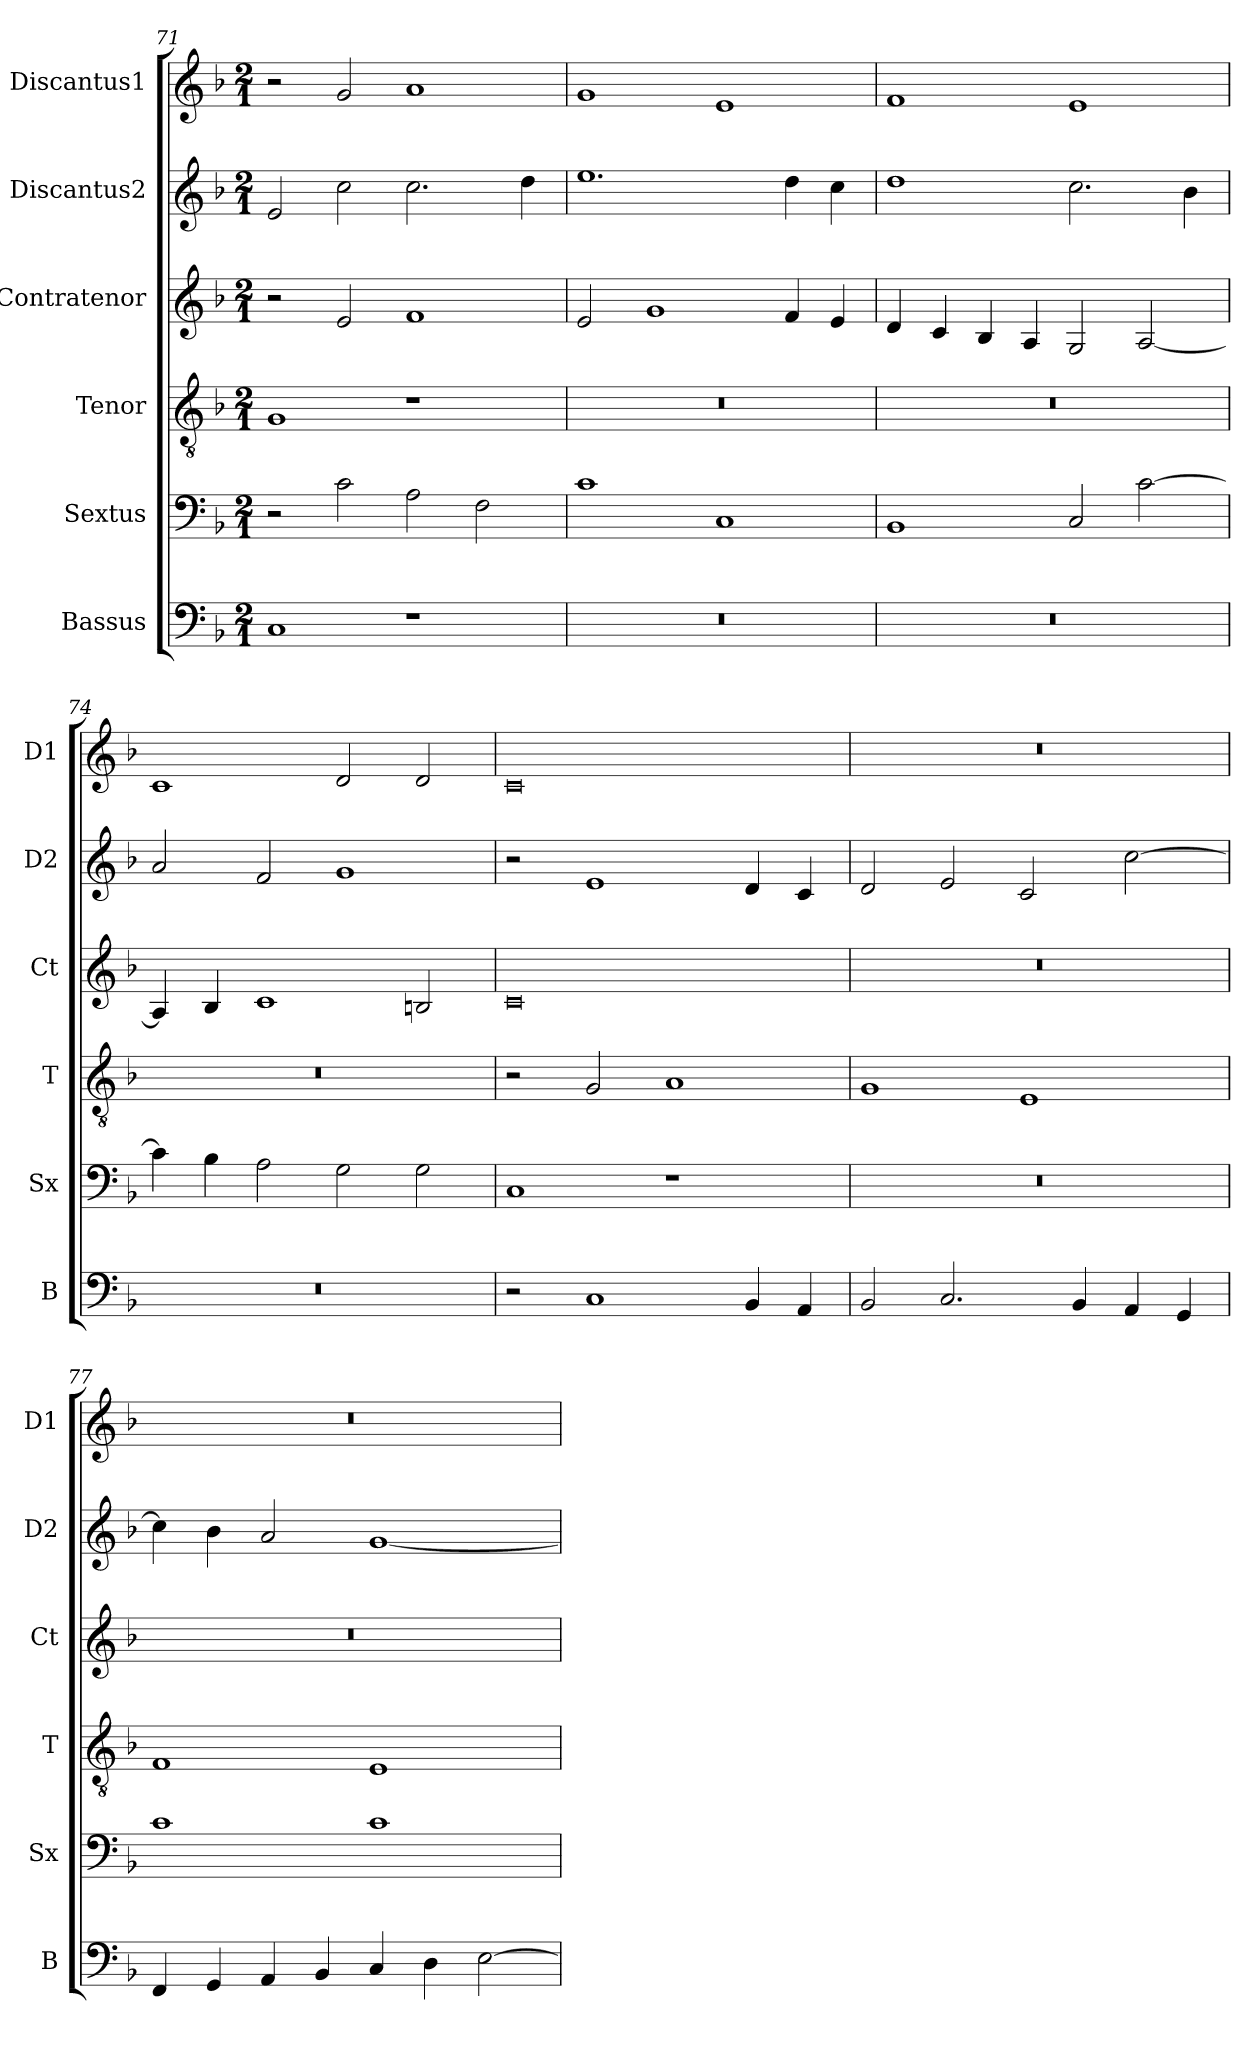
**kern	**kern	**kern	**kern	**kern	**kern
*part6	*part5	*part4	*part3	*part2	*part1
*staff6	*staff5	*staff4	*staff3	*staff2	*staff1
*I"Bassus	*I"Sextus	*I"Tenor	*I"Contratenor	*I"Discantus2	*I"Discantus1
*I'B	*I'Sx	*I'T	*I'Ct	*I'D2	*I'D1
*clefF4	*clefF4	*clefGv2	*clefG2	*clefG2	*clefG2
*k[b-]	*k[b-]	*k[b-]	*k[b-]	*k[b-]	*k[b-]
*M2/1	*M2/1	*M2/1	*M2/1	*M2/1	*M2/1
=71	=71	=71	=71	=71	=71
1C	2r	1G	2r	2e/	2r
.	2c\	.	2e/	2cc\	2g/
1r	2A\	1r	1f	2.cc\	1a
.	2F\	.	.	.	.
.	.	.	.	4dd\	.
=72	=72	=72	=72	=72	=72
0r	1c	0r	2e/	1.ee	1g
.	.	.	1g	.	.
.	1C	.	.	.	1e
.	.	.	4f/	4dd\	.
.	.	.	4e/	4cc\	.
=73	=73	=73	=73	=73	=73
0r	1BB-	0r	4d/	1dd	1f
.	.	.	4c/	.	.
.	.	.	4B-/	.	.
.	.	.	4A/	.	.
.	2C/	.	2G/	2.cc\	1e
.	[2c\	.	[2A/	.	.
.	.	.	.	4b-\	.
=74	=74	=74	=74	=74	=74
0r	4c\]	0r	4A/]	2a/	1c
.	4B-\	.	4B-/	.	.
.	2A\	.	1c	2f/	.
.	2G\	.	.	1g	2d/
.	2G\	.	2Bn/	.	2d/
=75	=75	=75	=75	=75	=75
2r	1C	2r	0c	2r	0c
1C	.	2G/	.	1e	.
.	1r	1A	.	.	.
4BB-/	.	.	.	4d/	.
4AA/	.	.	.	4c/	.
=76	=76	=76	=76	=76	=76
2BB-/	0r	1G	0r	2d/	0r
2.C/	.	.	.	2e/	.
.	.	1E	.	2c/	.
4BB-/	.	.	.	.	.
4AA/	.	.	.	[2cc\	.
4GG/	.	.	.	.	.
=77	=77	=77	=77	=77	=77
4FF/	1c	1F	0r	4cc\]	0r
4GG/	.	.	.	4b-\	.
4AA/	.	.	.	2a/	.
4BB-/	.	.	.	.	.
4C/	1c	1E	.	[1g	.
4D\	.	.	.	.	.
[2E\	.	.	.	.	.
=	=	=	=	=	=
*-	*-	*-	*-	*-	*-
